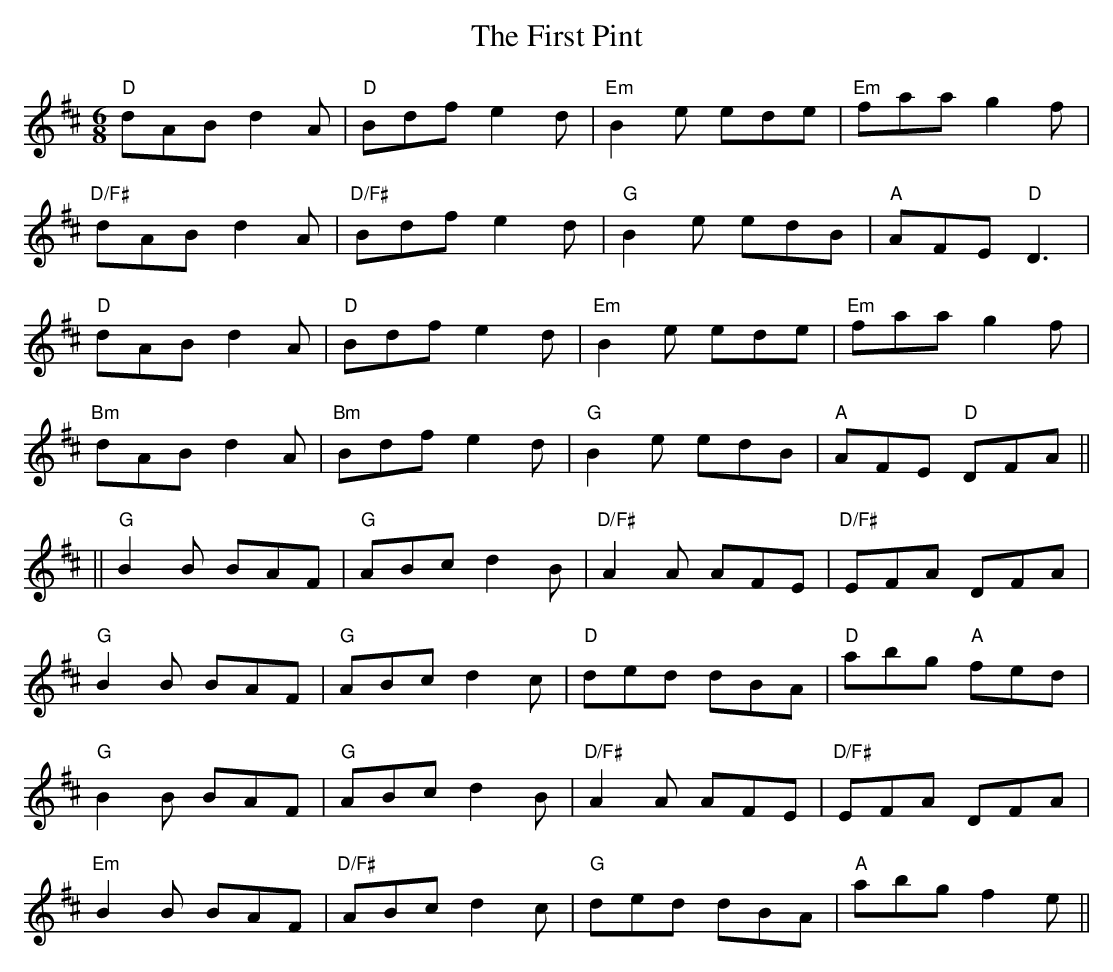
X:1
T: The First Pint
M: 6/8
L: 1/8
K: Dmaj
"D"dAB d2A|"D"Bdf e2d|"Em"B2e ede|"Em"faa g2f|
"D/F#"dAB d2A|"D/F#"Bdf e2d|"G"B2e edB|"A"AFE "D"D3|
"D"dAB d2A|"D"Bdf e2d|"Em"B2e ede|"Em"faa g2f|
"Bm"dAB d2A|"Bm"Bdf e2d|"G"B2e edB|"A"AFE "D"DFA||
||"G"B2B BAF|"G"ABc d2B|"D/F#"A2A AFE|"D/F#"EFA DFA|
"G"B2B BAF|"G"ABc d2c|"D"ded dBA|"D"abg "A"fed|
"G"B2B BAF|"G"ABc d2B|"D/F#"A2A AFE|"D/F#"EFA DFA|
"Em"B2B BAF|"D/F#"ABc d2c|"G"ded dBA|"A"abg f2e||
